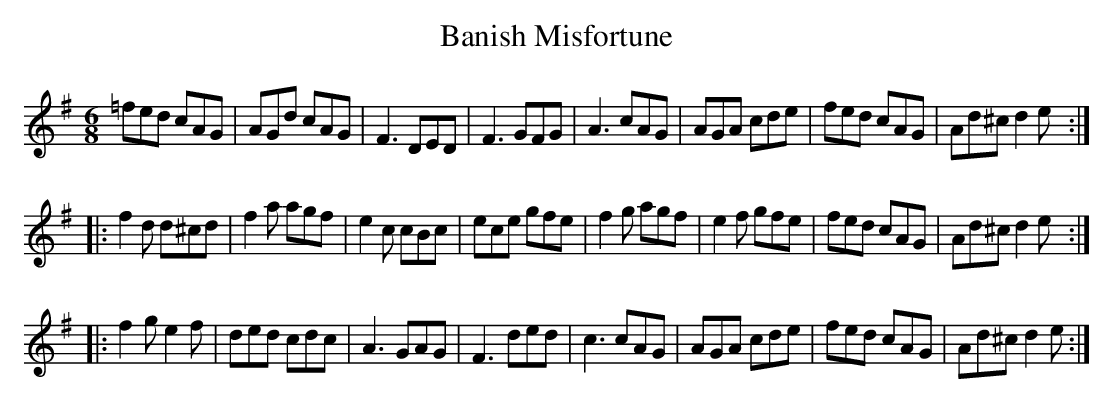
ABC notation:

X:1
T:Banish Misfortune
M:6/8
K:Dmix
=fed cAG|AGd cAG|F3 DED|F3 GFG|A3 cAG|AGA cde|fed cAG|Ad^c d2e:|
|:f2d d^cd|f2a agf|e2c cBc|ece gfe|f2g agf|e2f gfe|fed cAG|Ad^c d2e:|
|:f2g e2f|ded cdc|A3 GAG|F3 ded|c3 cAG|AGA cde|fed cAG|Ad^c d2e:|
